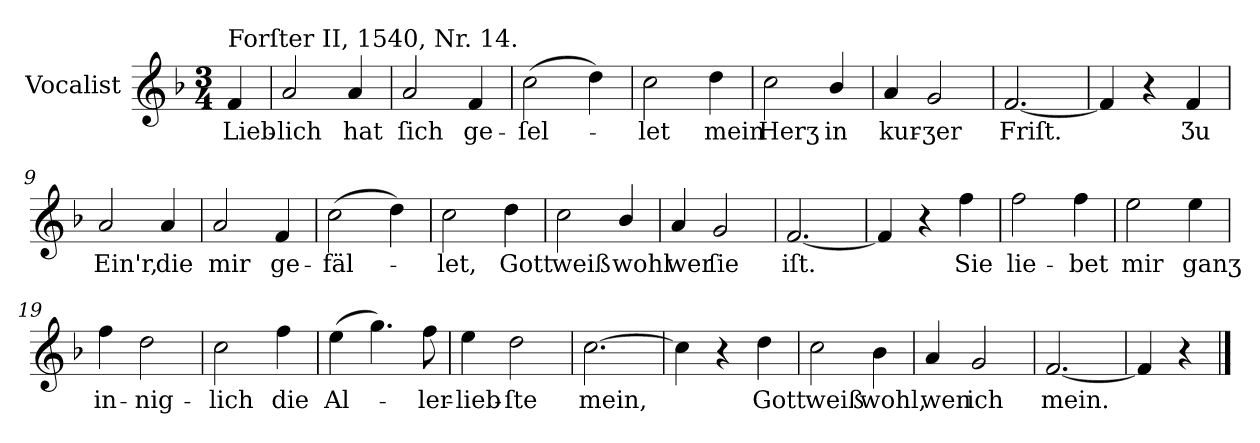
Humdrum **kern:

**kern	**text
*part1	*part1
*staff1	*staff1
*I"Vocalist	*
*k[b-]	*
*F:	*
*M3/4	*
=	=
!LO:TX:a:t=Forſter II, 1540, Nr. 14.	!
4f	Lieb-
=1	=1
2a	-lich
4a	hat
=2	=2
2a	ſich
4f	ge-
=3	=3
(2cc	-ſel-
4dd)	.
=4	=4
2cc	-let
4dd	mein
=5	=5
2cc	Herʒ
4b-/	in
=6	=6
4a	kur-
2g	-ʒer
=7	=7
[2.f	Friſt.
=8	=8
4f]	.
4r	.
4f	Ʒu
=9	=9
2a	Ein'r,
4a	die
=10	=10
2a	mir
4f	ge-
=11	=11
(2cc	-fäl-
4dd)	.
=12	=12
2cc	-let,
4dd	Gott
=13	=13
2cc	weiß
4b-/	wohl
=14	=14
4a	wer
2g	ſie
=15	=15
[2.f	iſt.
=16	=16
4f]	.
4r	.
4ff	Sie
=17	=17
2ff	lie-
4ff	-bet
=18	=18
2ee	mir
4ee	ganʒ
=19	=19
4ff	in-
2dd	-nig-
=20	=20
2cc	-lich
4ff	die
=21	=21
(4ee	Al-
4.gg)	.
8ff	-ler-
=22	=22
4ee	-lieb-
2dd	-ſte
=23	=23
[2.cc	mein,
=24	=24
4cc]	.
4r	.
4dd	Gott
=25	=25
2cc	weiß
4b-	wohl,
=26	=26
4a	wen
2g	ich
=27	=27
[2.f	mein.
=28	=28
4f]	.
4r	.
==	==
*-	*-
